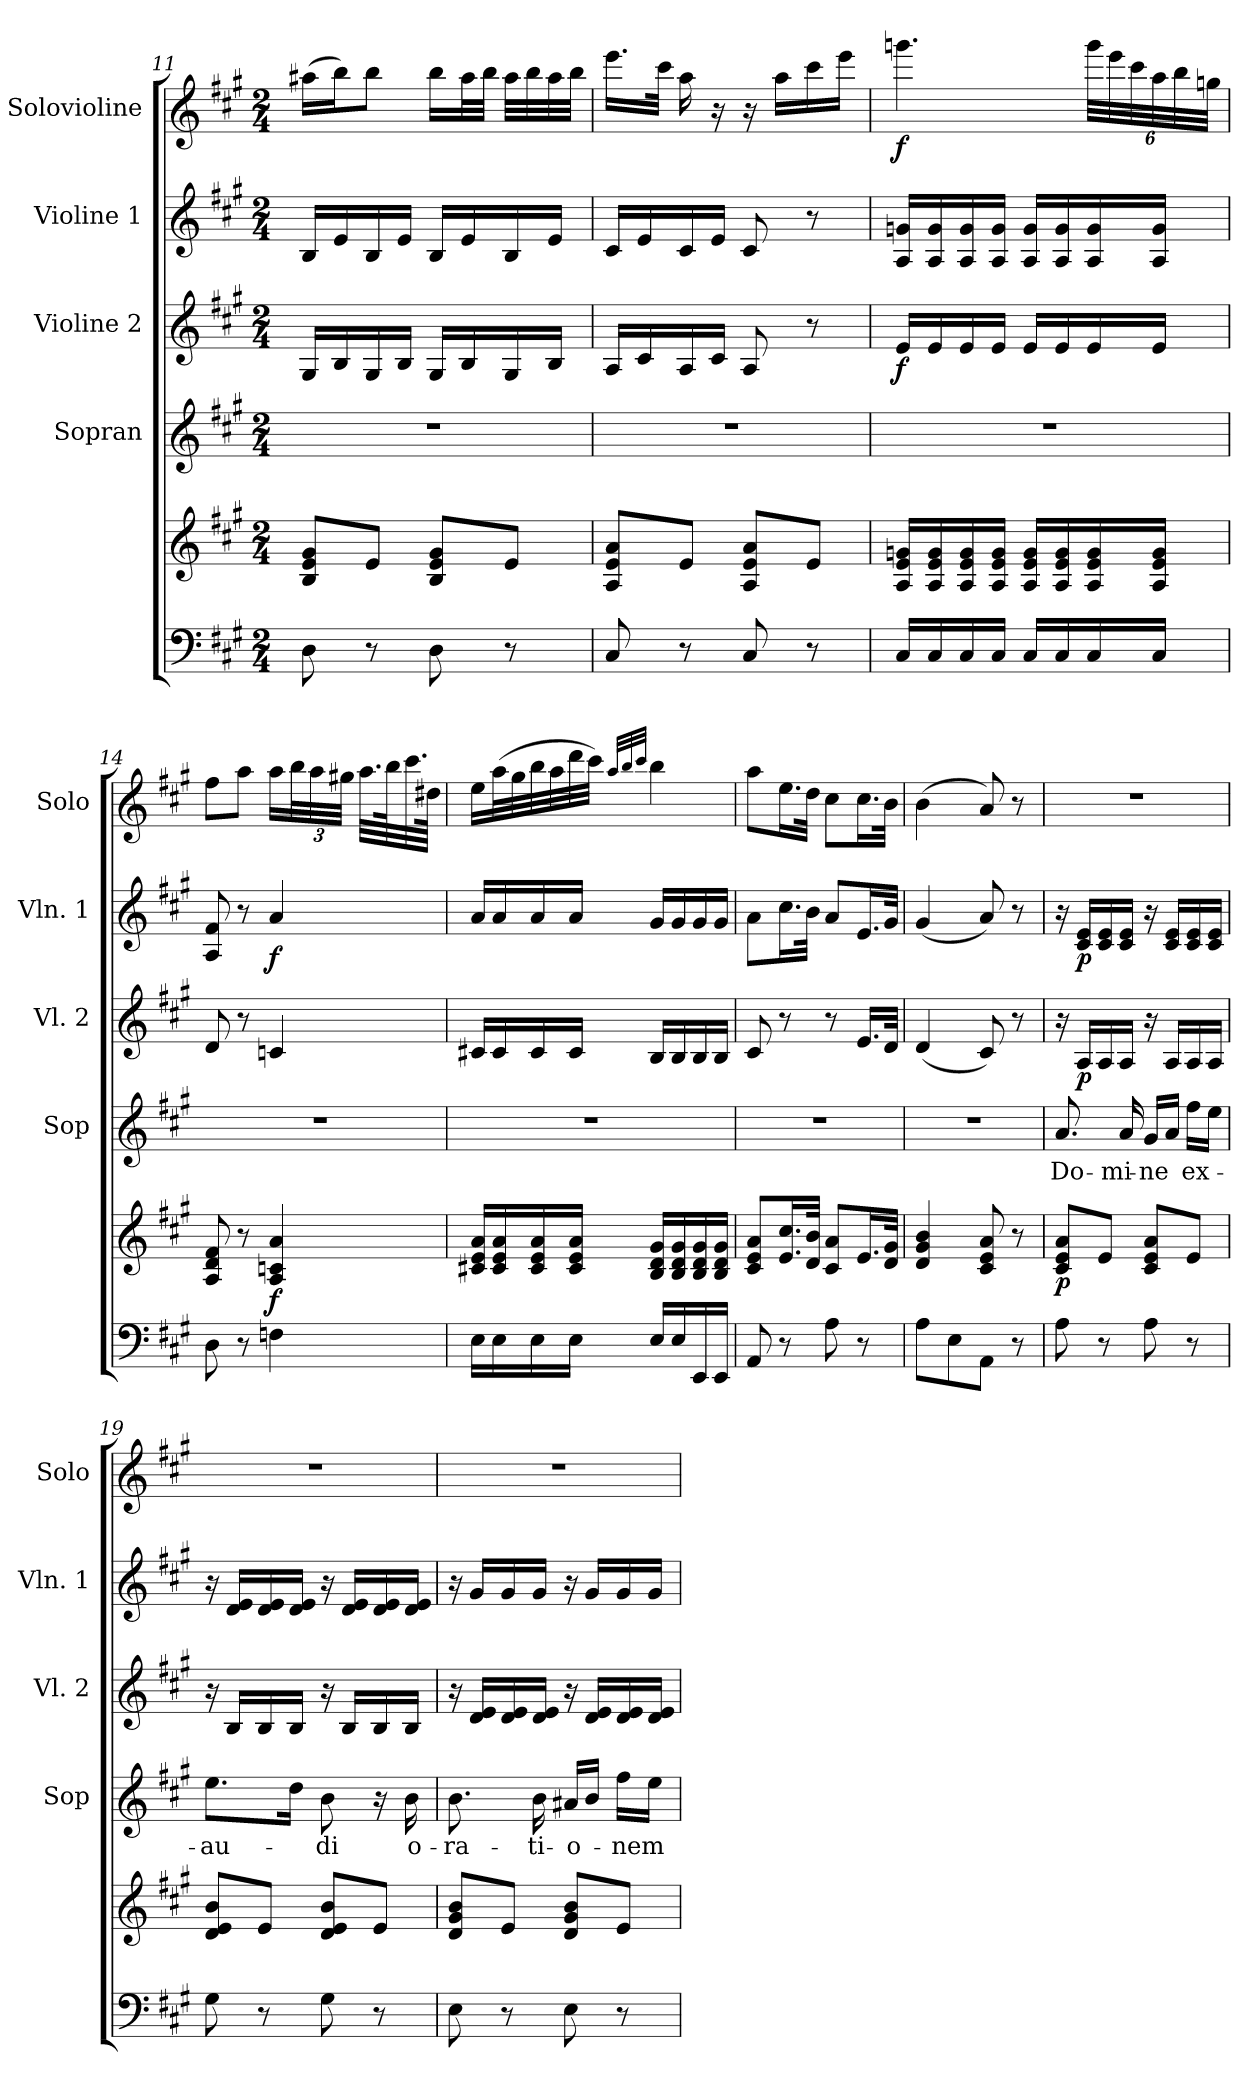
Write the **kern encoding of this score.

**kern	**kern	**dynam	**kern	**text	**kern	**dynam	**kern	**dynam	**kern	**dynam
*part5	*part5	*part5	*part4	*part4	*part3	*part3	*part2	*part2	*part1	*part1
*staff6	*staff5	*staff5/6	*staff4	*staff4	*staff3	*staff3	*staff2	*staff2	*staff1	*staff1
*	*	*	*I"Sopran	*	*I"Violine 2	*	*I"Violine 1	*	*I"Solovioline	*
*	*	*	*I'Sop	*	*I'Vl. 2	*	*I'Vln. 1	*	*I'Solo	*
*clefF4	*clefG2	*	*clefG2	*	*clefG2	*	*clefG2	*	*clefG2	*
*k[f#c#g#]	*k[f#c#g#]	*	*k[f#c#g#]	*	*k[f#c#g#]	*	*k[f#c#g#]	*	*k[f#c#g#]	*
*A:	*A:	*	*A:	*	*A:	*	*A:	*	*A:	*
*M2/4	*M2/4	*	*M2/4	*	*M2/4	*	*M2/4	*	*M2/4	*
=11	=11	=11	=11	=11	=11	=11	=11	=11	=11	=11
8D\	8B/ 8e/ 8g#/L	.	2r	.	16G#/LL	.	16B/LL	.	(>16aa#X\LL	.
.	.	.	.	.	16B/	.	16e/	.	16bb\J)	.
8r	8e/J	.	.	.	16G#/	.	16B/	.	8bb\J	.
.	.	.	.	.	16B/JJ	.	16e/JJ	.	.	.
8D\	8B/ 8e/ 8g#/L	.	.	.	16G#/LL	.	16B/LL	.	16bb\LL	.
.	.	.	.	.	16B/	.	16e/	.	32aa#\L	.
.	.	.	.	.	.	.	.	.	32bb\JJJ	.
8r	8e/J	.	.	.	16G#/	.	16B/	.	32aa#\LLL	.
.	.	.	.	.	.	.	.	.	32bb\	.
.	.	.	.	.	16B/JJ	.	16e/JJ	.	32aa#\	.
.	.	.	.	.	.	.	.	.	32bb\JJJ	.
=12	=12	=12	=12	=12	=12	=12	=12	=12	=12	=12
8C#/	8A/ 8e/ 8a/L	.	2r	.	16A/LL	.	16c#/LL	.	16.eee\LL	.
.	.	.	.	.	16c#/	.	16e/	.	.	.
.	.	.	.	.	.	.	.	.	32ccc#\JJk	.
8r	8e/J	.	.	.	16A/	.	16c#/	.	16aa\	.
.	.	.	.	.	16c#/JJ	.	16e/JJ	.	16r	.
8C#/	8A/ 8e/ 8a/L	.	.	.	8A/	.	8c#/	.	16r	.
.	.	.	.	.	.	.	.	.	16aa\LL	.
8r	8e/J	.	.	.	8r	.	8r	.	16ccc#\	.
.	.	.	.	.	.	.	.	.	16eee\JJ	.
!!LO:LB:g=z
=13	=13	=13	=13	=13	=13	=13	=13	=13	=13	=13
!	!	!	!	!	!	!LO:DY:b	!	!	!	!LO:DY:b
16C#/LL	16A/ 16e/ 16gn/LL	.	2r	.	16e/LL	f	16A/ 16gn/LL	.	4.gggn\	f
16C#/	16A/ 16e/ 16g/	.	.	.	16e/	.	16A/ 16g/	.	.	.
16C#/	16A/ 16e/ 16g/	.	.	.	16e/	.	16A/ 16g/	.	.	.
16C#/JJ	16A/ 16e/ 16g/JJ	.	.	.	16e/JJ	.	16A/ 16g/JJ	.	.	.
16C#/LL	16A/ 16e/ 16g/LL	.	.	.	16e/LL	.	16A/ 16g/LL	.	.	.
16C#/	16A/ 16e/ 16g/	.	.	.	16e/	.	16A/ 16g/	.	.	.
16C#/	16A/ 16e/ 16g/	.	.	.	16e/	.	16A/ 16g/	.	48ggg\LLL	.
.	.	.	.	.	.	.	.	.	48eee\	.
.	.	.	.	.	.	.	.	.	48ccc#\	.
16C#/JJ	16A/ 16e/ 16g/JJ	.	.	.	16e/JJ	.	16A/ 16g/JJ	.	48aa\	.
.	.	.	.	.	.	.	.	.	48bb\	.
.	.	.	.	.	.	.	.	.	48ggn\JJJ	.
=14	=14	=14	=14	=14	=14	=14	=14	=14	=14	=14
8D\	8A/ 8d/ 8f#/	.	2r	.	8d/	.	8A/ 8f#/	.	8ff#\L	.
8r	8r	.	.	.	8r	.	8r	.	8aa\J	.
!	!	!LO:DY:b	!	!	!	!	!	!LO:DY:b	!	!
4Fn\	4A/ 4cn/ 4a/	f	.	.	4cn/	.	4a/	f	16aa\LL	.
.	.	.	.	.	.	.	.	.	48bb\L	.
.	.	.	.	.	.	.	.	.	48aa\	.
.	.	.	.	.	.	.	.	.	48gg#X\JJJ	.
.	.	.	.	.	.	.	.	.	32.aa\LLL	.
.	.	.	.	.	.	.	.	.	64bb\k	.
.	.	.	.	.	.	.	.	.	32.ccc#\	.
.	.	.	.	.	.	.	.	.	64dd#X\JJJk	.
=15	=15	=15	=15	=15	=15	=15	=15	=15	=15	=15
16E\LL	16c#X/ 16e/ 16a/LL	.	2r	.	16c#X/LL	.	16a/LL	.	16ee\LL	.
16E\	16c#/ 16e/ 16a/	.	.	.	16c#/	.	16a/	.	(>32aa\L	.
.	.	.	.	.	.	.	.	.	32gg#\	.
16E\	16c#/ 16e/ 16a/	.	.	.	16c#/	.	16a/	.	32bb\	.
.	.	.	.	.	.	.	.	.	32aa\	.
16E\JJ	16c#/ 16e/ 16a/JJ	.	.	.	16c#/JJ	.	16a/JJ	.	32ddd\	.
.	.	.	.	.	.	.	.	.	32ccc#\JJJ)	.
.	.	.	.	.	.	.	.	.	32qaa/LLL	.
.	.	.	.	.	.	.	.	.	32qbb/	.
.	.	.	.	.	.	.	.	.	32qccc#/JJJ	.
16E/LL	16B/ 16d/ 16g#/LL	.	.	.	16B/LL	.	16g#/LL	.	4bb\	.
16E/	16B/ 16d/ 16g#/	.	.	.	16B/	.	16g#/	.	.	.
16EE/	16B/ 16d/ 16g#/	.	.	.	16B/	.	16g#/	.	.	.
16EE/JJ	16B/ 16d/ 16g#/JJ	.	.	.	16B/JJ	.	16g#/JJ	.	.	.
!!LO:PB:g=z
=16	=16	=16	=16	=16	=16	=16	=16	=16	=16	=16
8AA/	8c#/ 8e/ 8a/L	.	2r	.	8c#/	.	8a\L	.	8aa\L	.
8r	16.e/ 16.cc#/L	.	.	.	8r	.	16.cc#\L	.	16.ee\L	.
.	32d/ 32b/JJk	.	.	.	.	.	32b\JJk	.	32dd\JJk	.
8A\	8c#/ 8a/L	.	.	.	8r	.	8a/L	.	8cc#\L	.
8r	16.e/L	.	.	.	16.e/LL	.	16.e/L	.	16.cc#\L	.
.	32d/ 32g#/JJk	.	.	.	32d/JJk	.	32g#/JJk	.	32b\JJk	.
=17	=17	=17	=17	=17	=17	=17	=17	=17	=17	=17
8A\L	4d/ 4g#/ 4b/	.	2r	.	(<4d/	.	(<4g#/	.	(>4b\	.
8E\	.	.	.	.	.	.	.	.	.	.
8AA\J	8c#/ 8e/ 8a/	.	.	.	8c#/)	.	8a/)	.	8a/)	.
8r	8r	.	.	.	8r	.	8r	.	8r	.
=18	=18	=18	=18	=18	=18	=18	=18	=18	=18	=18
!	!	!LO:DY:b	!	!LO:LY:b	!	!	!	!	!	!
8A\	8c#/ 8e/ 8a/L	p	8.a/	Do-	16r	.	16r	.	2r	.
!	!	!	!	!	!	!LO:DY:b	!	!LO:DY:b	!	!
.	.	.	.	.	16A/LL	p	16c#/ 16e/LL	p	.	.
8r	8e/J	.	.	.	16A/	.	16c#/ 16e/	.	.	.
!	!	!	!	!LO:LY:b	!	!	!	!	!	!
.	.	.	16a/	-mi-	16A/JJ	.	16c#/ 16e/JJ	.	.	.
!	!	!	!	!LO:LY:b	!	!	!	!	!	!
8A\	8c#/ 8e/ 8a/L	.	16g#/LL	-ne	16r	.	16r	.	.	.
.	.	.	16a/JJ	.	16A/LL	.	16c#/ 16e/LL	.	.	.
!	!	!	!	!LO:LY:b	!	!	!	!	!	!
8r	8e/J	.	16ff#\LL	ex-	16A/	.	16c#/ 16e/	.	.	.
.	.	.	16ee\JJ	.	16A/JJ	.	16c#/ 16e/JJ	.	.	.
=19	=19	=19	=19	=19	=19	=19	=19	=19	=19	=19
!	!	!	!	!LO:LY:b	!	!	!	!	!	!
8G#\	8d/ 8e/ 8b/L	.	8.ee\L	-au-	16r	.	16r	.	2r	.
.	.	.	.	.	16B/LL	.	16d/ 16e/LL	.	.	.
8r	8e/J	.	.	.	16B/	.	16d/ 16e/	.	.	.
.	.	.	16dd\Jk	.	16B/JJ	.	16d/ 16e/JJ	.	.	.
!	!	!	!	!LO:LY:b	!	!	!	!	!	!
8G#\	8d/ 8e/ 8b/L	.	8b\	-di	16r	.	16r	.	.	.
.	.	.	.	.	16B/LL	.	16d/ 16e/LL	.	.	.
8r	8e/J	.	16r	.	16B/	.	16d/ 16e/	.	.	.
!	!	!	!	!LO:LY:b	!	!	!	!	!	!
.	.	.	16b\	o-	16B/JJ	.	16d/ 16e/JJ	.	.	.
=20	=20	=20	=20	=20	=20	=20	=20	=20	=20	=20
!	!	!	!	!LO:LY:b	!	!	!	!	!	!
8E\	8d/ 8g#/ 8b/L	.	8.b\	-ra-	16r	.	16r	.	2r	.
.	.	.	.	.	16d/ 16e/LL	.	16g#/LL	.	.	.
8r	8e/J	.	.	.	16d/ 16e/	.	16g#/	.	.	.
!	!	!	!	!LO:LY:b	!	!	!	!	!	!
.	.	.	16b\	-ti-	16d/ 16e/JJ	.	16g#/JJ	.	.	.
!	!	!	!	!LO:LY:b	!	!	!	!	!	!
8E\	8d/ 8g#/ 8b/L	.	16a#X/LL	-o-	16r	.	16r	.	.	.
.	.	.	16b/JJ	.	16d/ 16e/LL	.	16g#/LL	.	.	.
!	!	!	!	!LO:LY:b	!	!	!	!	!	!
8r	8e/J	.	16ff#\LL	-nem	16d/ 16e/	.	16g#/	.	.	.
.	.	.	16ee\JJ	.	16d/ 16e/JJ	.	16g#/JJ	.	.	.
=	=	=	=	=	=	=	=	=	=	=
*-	*-	*-	*-	*-	*-	*-	*-	*-	*-	*-
